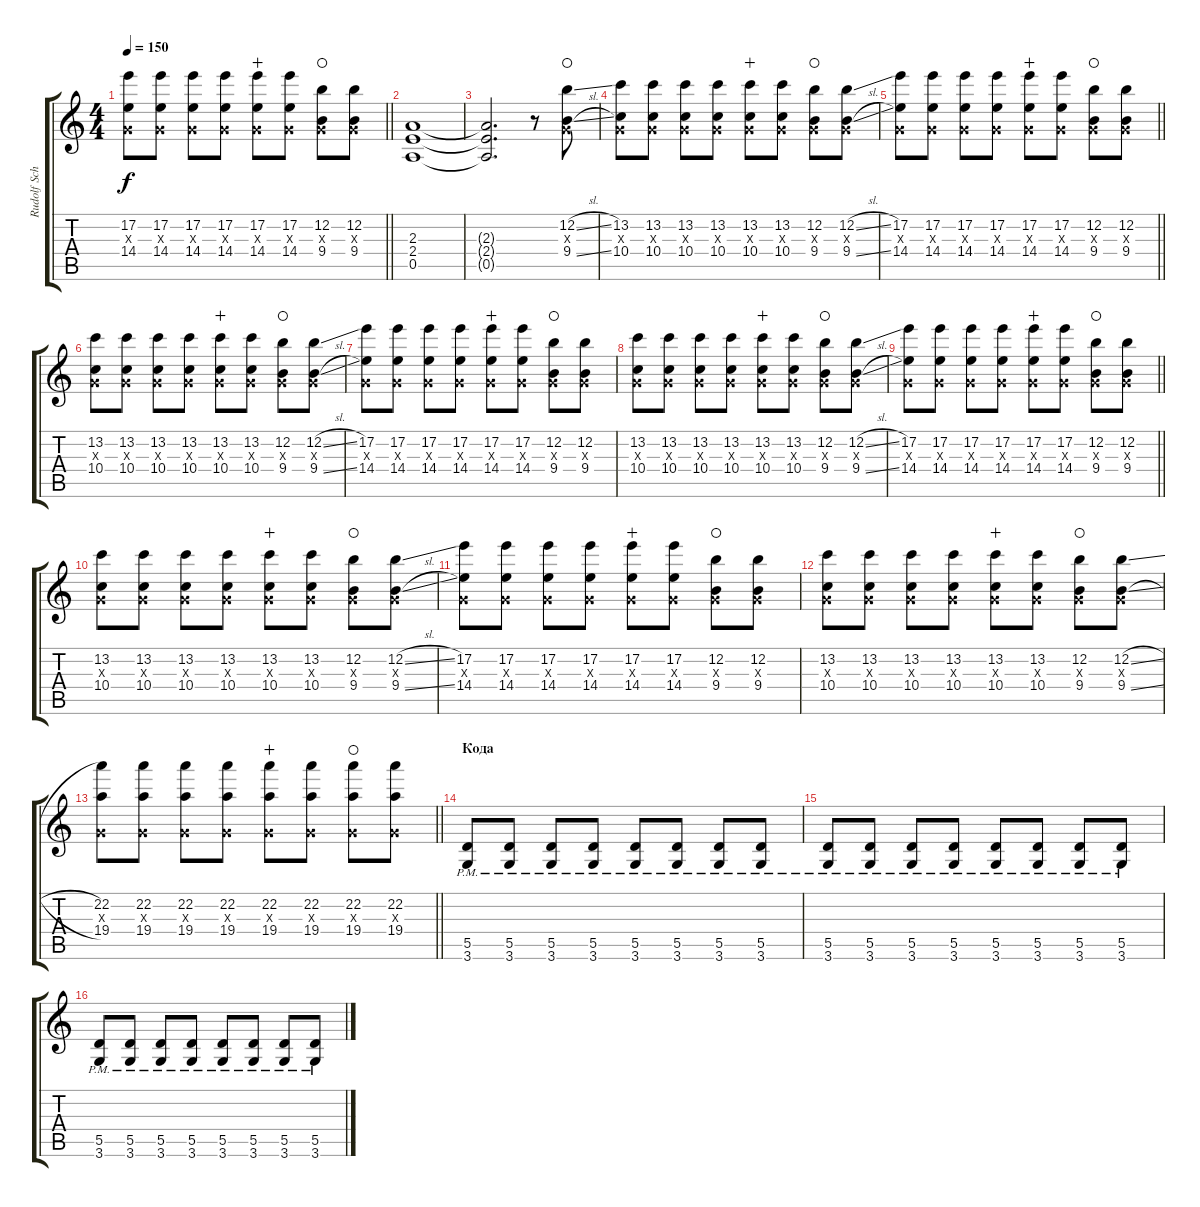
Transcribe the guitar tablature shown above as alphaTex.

\track ("Rudolf Schenker" "Rudolf Sch") {instrument overdrivenguitar}
\staff {score tabs}
\tuning (E4 B3 G3 D3 A2 E2) {hide}
\ts (4 4)
\tempo 150
\clef g2
\barLineRight lightlight
\ks c
(17.2 0.3{x} 14.4).8{dy f} (17.2 0.3{x} 14.4).8 (17.2 0.3{x} 14.4).8 (17.2 0.3{x} 14.4).8 (17.2 0.3{x} 14.4).8{wahc} (17.2 0.3{x} 14.4).8 (12.2 0.3{x} 9.4).8{waho} (12.2 0.3{x} 9.4).8 |
(2.3 2.4 0.5).1 |
(2.3{t} 2.4{t} 0.5{t}).2{d} r.8 (12.2{sl} 0.3{x} 9.4{sl}).8{waho} |
(13.2 0.3{x} 10.4).8 (13.2 0.3{x} 10.4).8 (13.2 0.3{x} 10.4).8 (13.2 0.3{x} 10.4).8 (13.2 0.3{x} 10.4).8{wahc} (13.2 0.3{x} 10.4).8 (12.2 0.3{x} 9.4).8{waho} (12.2{sl} 0.3{x} 9.4{sl}).8 |
\barLineRight lightlight
(17.2 0.3{x} 14.4).8 (17.2 0.3{x} 14.4).8 (17.2 0.3{x} 14.4).8 (17.2 0.3{x} 14.4).8 (17.2 0.3{x} 14.4).8{wahc} (17.2 0.3{x} 14.4).8 (12.2 0.3{x} 9.4).8{waho} (12.2 0.3{x} 9.4).8 |
(13.2 0.3{x} 10.4).8 (13.2 0.3{x} 10.4).8 (13.2 0.3{x} 10.4).8 (13.2 0.3{x} 10.4).8 (13.2 0.3{x} 10.4).8{wahc} (13.2 0.3{x} 10.4).8 (12.2 0.3{x} 9.4).8{waho} (12.2{sl} 0.3{x} 9.4{sl}).8 |
(17.2 0.3{x} 14.4).8 (17.2 0.3{x} 14.4).8 (17.2 0.3{x} 14.4).8 (17.2 0.3{x} 14.4).8 (17.2 0.3{x} 14.4).8{wahc} (17.2 0.3{x} 14.4).8 (12.2 0.3{x} 9.4).8{waho} (12.2 0.3{x} 9.4).8 |
(13.2 0.3{x} 10.4).8 (13.2 0.3{x} 10.4).8 (13.2 0.3{x} 10.4).8 (13.2 0.3{x} 10.4).8 (13.2 0.3{x} 10.4).8{wahc} (13.2 0.3{x} 10.4).8 (12.2 0.3{x} 9.4).8{waho} (12.2{sl} 0.3{x} 9.4{sl}).8 |
\barLineRight lightlight
(17.2 0.3{x} 14.4).8 (17.2 0.3{x} 14.4).8 (17.2 0.3{x} 14.4).8 (17.2 0.3{x} 14.4).8 (17.2 0.3{x} 14.4).8{wahc} (17.2 0.3{x} 14.4).8 (12.2 0.3{x} 9.4).8{waho} (12.2 0.3{x} 9.4).8 |
(13.2 0.3{x} 10.4).8 (13.2 0.3{x} 10.4).8 (13.2 0.3{x} 10.4).8 (13.2 0.3{x} 10.4).8 (13.2 0.3{x} 10.4).8{wahc} (13.2 0.3{x} 10.4).8 (12.2 0.3{x} 9.4).8{waho} (12.2{sl} 0.3{x} 9.4{sl}).8 |
(17.2 0.3{x} 14.4).8 (17.2 0.3{x} 14.4).8 (17.2 0.3{x} 14.4).8 (17.2 0.3{x} 14.4).8 (17.2 0.3{x} 14.4).8{wahc} (17.2 0.3{x} 14.4).8 (12.2 0.3{x} 9.4).8{waho} (12.2 0.3{x} 9.4).8 |
(13.2 0.3{x} 10.4).8 (13.2 0.3{x} 10.4).8 (13.2 0.3{x} 10.4).8 (13.2 0.3{x} 10.4).8 (13.2 0.3{x} 10.4).8{wahc} (13.2 0.3{x} 10.4).8 (12.2 0.3{x} 9.4).8{waho} (12.2{sl} 0.3{x} 9.4{sl}).8 |
\barLineRight lightlight
(22.2 0.3{x} 19.4).8 (22.2 0.3{x} 19.4).8 (22.2 0.3{x} 19.4).8 (22.2 0.3{x} 19.4).8 (22.2 0.3{x} 19.4).8{wahc} (22.2 0.3{x} 19.4).8 (22.2 0.3{x} 19.4).8{waho} (22.2 0.3{x} 19.4).8 |
\section ("" "Кода")
(5.5{pm} 3.6{pm}).8 (5.5{pm} 3.6{pm}).8 (5.5{pm} 3.6{pm}).8 (5.5{pm} 3.6{pm}).8 (5.5{pm} 3.6{pm}).8 (5.5{pm} 3.6{pm}).8 (5.5{pm} 3.6{pm}).8 (5.5{pm} 3.6{pm}).8 |
(5.5{pm} 3.6{pm}).8 (5.5{pm} 3.6{pm}).8 (5.5{pm} 3.6{pm}).8 (5.5{pm} 3.6{pm}).8 (5.5{pm} 3.6{pm}).8 (5.5{pm} 3.6{pm}).8 (5.5{pm} 3.6{pm}).8 (5.5{pm} 3.6{pm}).8 |
(5.5{pm} 3.6{pm}).8 (5.5{pm} 3.6{pm}).8 (5.5{pm} 3.6{pm}).8 (5.5{pm} 3.6{pm}).8 (5.5{pm} 3.6{pm}).8 (5.5{pm} 3.6{pm}).8 (5.5{pm} 3.6{pm}).8 (5.5{pm} 3.6{pm}).8
